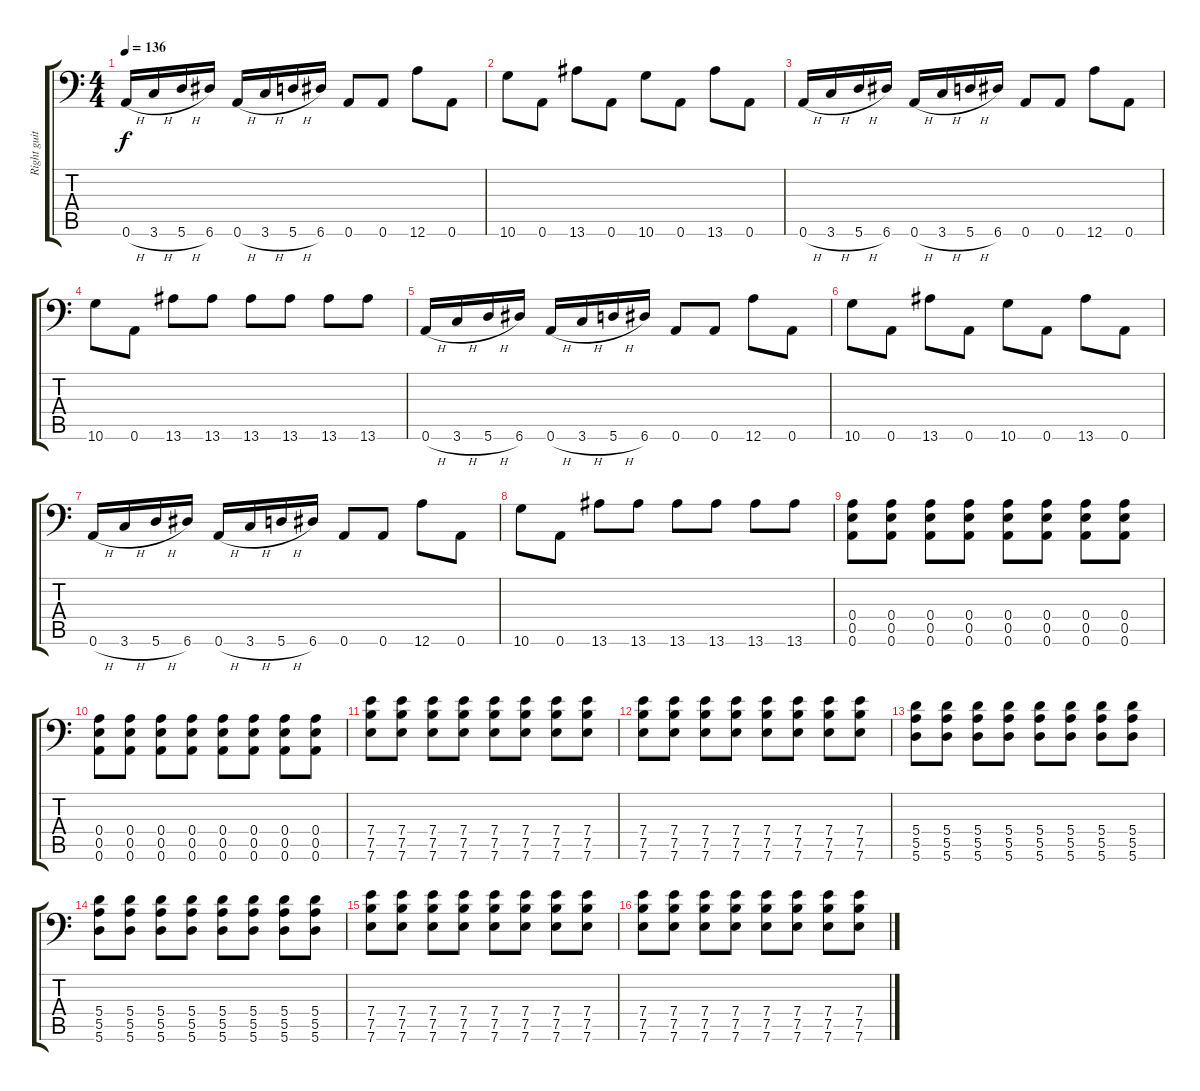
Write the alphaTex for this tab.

\track ("Right guitar" "Right guit") {instrument distortionguitar}
\staff {score tabs}
\tuning (B3 Gb3 D3 A2 E2 A1) {hide}
\ts (4 4)
\tempo 136
\clef f4
\ks c
0.6{h}.16{dy f} 3.6{h}.16 5.6{h}.16 6.6.16 0.6{h}.16 3.6{h}.16 5.6{h}.16 6.6.16 0.6.8 0.6.8 12.6.8 0.6.8 |
10.6.8 0.6.8 13.6.8 0.6.8 10.6.8 0.6.8 13.6.8 0.6.8 |
0.6{h}.16 3.6{h}.16 5.6{h}.16 6.6.16 0.6{h}.16 3.6{h}.16 5.6{h}.16 6.6.16 0.6.8 0.6.8 12.6.8 0.6.8 |
10.6.8 0.6.8 13.6.8 13.6.8 13.6.8 13.6.8 13.6.8 13.6.8 |
0.6{h}.16 3.6{h}.16 5.6{h}.16 6.6.16 0.6{h}.16 3.6{h}.16 5.6{h}.16 6.6.16 0.6.8 0.6.8 12.6.8 0.6.8 |
10.6.8 0.6.8 13.6.8 0.6.8 10.6.8 0.6.8 13.6.8 0.6.8 |
0.6{h}.16 3.6{h}.16 5.6{h}.16 6.6.16 0.6{h}.16 3.6{h}.16 5.6{h}.16 6.6.16 0.6.8 0.6.8 12.6.8 0.6.8 |
10.6.8 0.6.8 13.6.8 13.6.8 13.6.8 13.6.8 13.6.8 13.6.8 |
(0.4 0.5 0.6).8 (0.4 0.5 0.6).8 (0.4 0.5 0.6).8 (0.4 0.5 0.6).8 (0.4 0.5 0.6).8 (0.4 0.5 0.6).8 (0.4 0.5 0.6).8 (0.4 0.5 0.6).8 |
(0.4 0.5 0.6).8 (0.4 0.5 0.6).8 (0.4 0.5 0.6).8 (0.4 0.5 0.6).8 (0.4 0.5 0.6).8 (0.4 0.5 0.6).8 (0.4 0.5 0.6).8 (0.4 0.5 0.6).8 |
(7.4 7.5 7.6).8 (7.4 7.5 7.6).8 (7.4 7.5 7.6).8 (7.4 7.5 7.6).8 (7.4 7.5 7.6).8 (7.4 7.5 7.6).8 (7.4 7.5 7.6).8 (7.4 7.5 7.6).8 |
(7.4 7.5 7.6).8 (7.4 7.5 7.6).8 (7.4 7.5 7.6).8 (7.4 7.5 7.6).8 (7.4 7.5 7.6).8 (7.4 7.5 7.6).8 (7.4 7.5 7.6).8 (7.4 7.5 7.6).8 |
(5.4 5.5 5.6).8 (5.4 5.5 5.6).8 (5.4 5.5 5.6).8 (5.4 5.5 5.6).8 (5.4 5.5 5.6).8 (5.4 5.5 5.6).8 (5.4 5.5 5.6).8 (5.4 5.5 5.6).8 |
(5.4 5.5 5.6).8 (5.4 5.5 5.6).8 (5.4 5.5 5.6).8 (5.4 5.5 5.6).8 (5.4 5.5 5.6).8 (5.4 5.5 5.6).8 (5.4 5.5 5.6).8 (5.4 5.5 5.6).8 |
(7.4 7.5 7.6).8 (7.4 7.5 7.6).8 (7.4 7.5 7.6).8 (7.4 7.5 7.6).8 (7.4 7.5 7.6).8 (7.4 7.5 7.6).8 (7.4 7.5 7.6).8 (7.4 7.5 7.6).8 |
(7.4 7.5 7.6).8 (7.4 7.5 7.6).8 (7.4 7.5 7.6).8 (7.4 7.5 7.6).8 (7.4 7.5 7.6).8 (7.4 7.5 7.6).8 (7.4 7.5 7.6).8 (7.4 7.5 7.6).8
